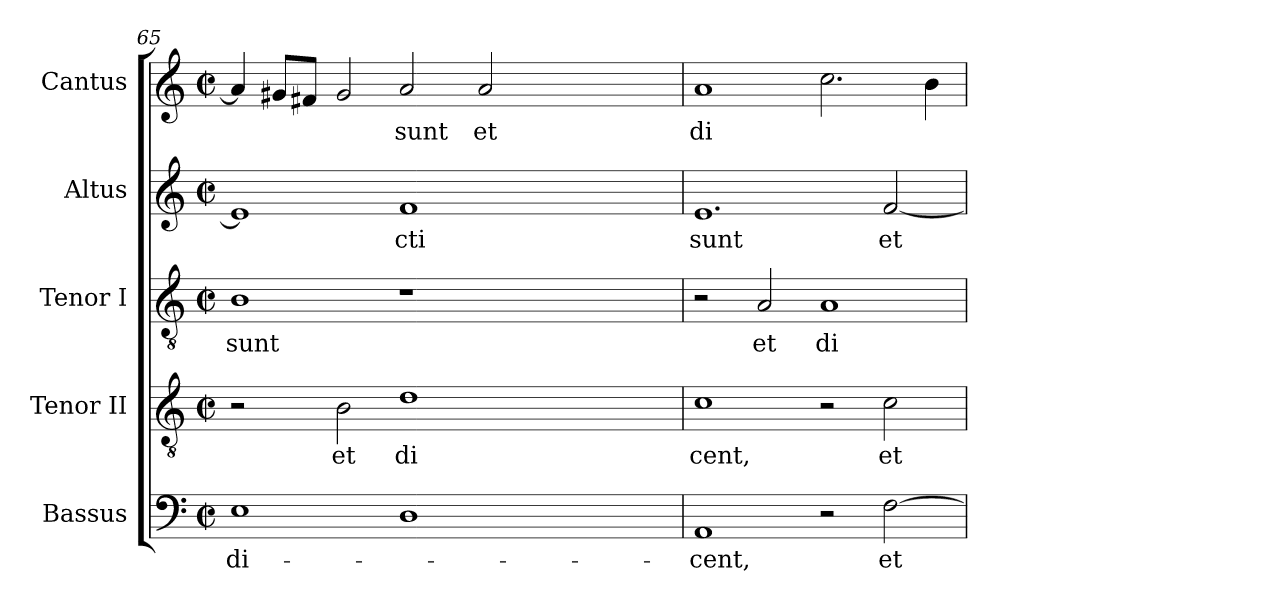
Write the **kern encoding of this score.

**kern	**text	**kern	**text	**kern	**text	**kern	**text	**kern	**text
*part5	*part5	*part4	*part4	*part3	*part3	*part2	*part2	*part1	*part1
*staff5	*staff5	*staff4	*staff4	*staff3	*staff3	*staff2	*staff2	*staff1	*staff1
*I"Bassus	*	*I"Tenor II	*	*I"Tenor I	*	*I"Altus	*	*I"Cantus	*
!!LO:PB:g=z
*clefF4	*	*clefGv2	*	*clefGv2	*	*clefG2	*	*clefG2	*
*M2/2	*	*M2/2	*	*M2/2	*	*M2/2	*	*M2/2	*
*met(c|)	*	*met(c|)	*	*met(c|)	*	*met(c|)	*	*met(c|)	*
=65	=65	=65	=65	=65	=65	=65	=65	=65	=65
!	!LO:LY:b:cj	!	!	!	!LO:LY:b:cj	!	!	!	!
*	*	*	*	*^	*	*	*	*	*
1E	di-	2r	.	1B	4ryy	sunt	1e]	.	4a/]	.
.	.	.	.	.	8ryy	.	.	.	8g#/L	.
.	.	.	.	.	32ryy	.	.	.	8f#/J	.
.	.	.	.	.	1ryy	.	.	.	.	.
!	!	!	!LO:LY:b:cj	!	!	!	!	!	!	!
.	.	2B\	et	.	.	.	.	.	2g#/	.
!	!	!	!LO:LY:b:cj	!LO:N:vis=1	!	!	!	!LO:LY:b:cj	!	!LO:LY:b:cj
1D	.	1d	di	0r	.	.	1f	cti	2a/	sunt
.	.	.	.	.	1ryy	.	.	.	.	.
!	!	!	!	!	!	!	!	!	!	!LO:LY:b:cj
.	.	.	.	.	.	.	.	.	2a/	et
1ryy	.	1ryy	.	.	.	.	1ryy	.	1ryy	.
.	.	.	.	.	2ryy	.	.	.	.	.
.	.	.	.	.	16.ryy	.	.	.	.	.
=66	=66	=66	=66	=66	=66	=66	=66	=66	=66	=66
!	!LO:LY:b:cj	!	!LO:LY:b:cj	!	!	!	!	!LO:LY:b:cj	!	!LO:LY:b:cj
*	*	*	*	*v	*v	*	*	*	*	*
1AA	-cent,	1c	cent,	2r	.	1.e	sunt	1a	di
!	!	!	!	!	!LO:LY:b:cj	!	!	!	!
.	.	.	.	2A/	et	.	.	.	.
!	!	!	!	!	!LO:LY:b:cj	!	!	!	!
2r	.	2r	.	1A	di	.	.	2.cc\	.
!	!LO:LY:b:cj	!	!LO:LY:b:cj	!	!	!	!LO:LY:b:cj	!	!
[>2F\	et	2c\	et	.	.	[<2f/	et	.	.
.	.	.	.	.	.	.	.	4b\	.
=	=	=	=	=	=	=	=	=	=
*-	*-	*-	*-	*-	*-	*-	*-	*-	*-
